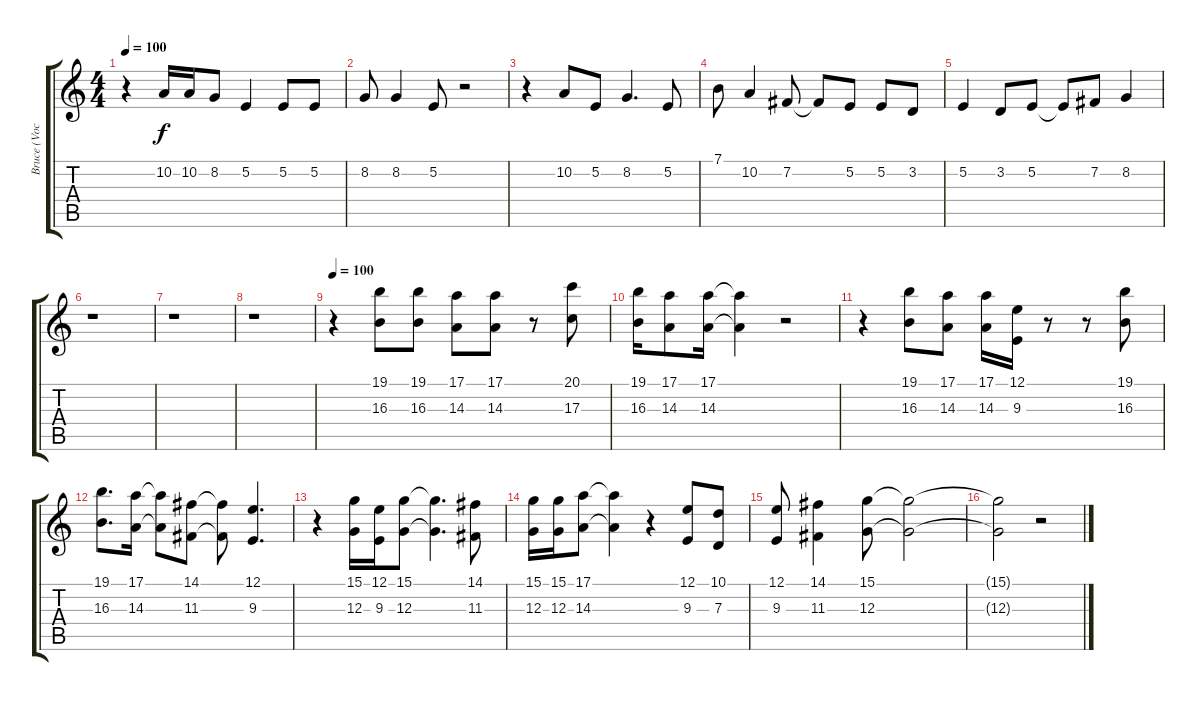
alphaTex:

\track ("Bruce (Vocals)" "Bruce (Voc") {instrument cello}
\staff {score tabs}
\tuning (E4 B3 G3 D3 A2 E2) {hide}
\ts (4 4)
\tempo 100
\clef g2
\ks c
r.4{dy f} 10.2.16 10.2.16 8.2.8 5.2.4 5.2.8 5.2.8 |
8.2.8 8.2.4 5.2.8 r.2 |
r.4 10.2.8 5.2.8 8.2.4{d} 5.2.8 |
7.1.8 10.2.4 7.2.8 7.2{t}.8 5.2.8 5.2.8 3.2.8 |
5.2.4 3.2.8 5.2.8 5.2{t}.8 7.2.8 8.2.4 |
r.1 |
r.1 |
r.1 |
\tempo 100
r.4 (19.1 16.3).8 (19.1 16.3).8 (17.1 14.3).8 (17.1 14.3).8 r.8 (20.1 17.3).8 |
(19.1 16.3).16 (17.1 14.3).8 (17.1 14.3).16 (17.1{t} 14.3{t}).4 r.2 |
r.4 (19.1 16.3).8 (17.1 14.3).8 (17.1 14.3).16 (12.1 9.3).16 r.8 r.8 (19.1 16.3).8 |
(19.1 16.3).8{d} (17.1 14.3).16 (17.1{t} 14.3{t}).8 (14.1 11.3).8 (14.1{t} 11.3{t}).8 (12.1 9.3).4{d} |
r.4 (15.1 12.3).16 (12.1 9.3).16 (15.1 12.3).8 (15.1{t} 12.3{t}).4{d} (14.1 11.3).8 |
(15.1 12.3).16 (15.1 12.3).16 (17.1 14.3).8 (17.1{t} 14.3{t}).4 r.4 (12.1 9.3).8 (10.1 7.3).8 |
(12.1 9.3).8 (14.1 11.3).4 (15.1 12.3).8 (15.1{t} 12.3{t}).2 |
(15.1{t} 12.3{t}).2 r.2
